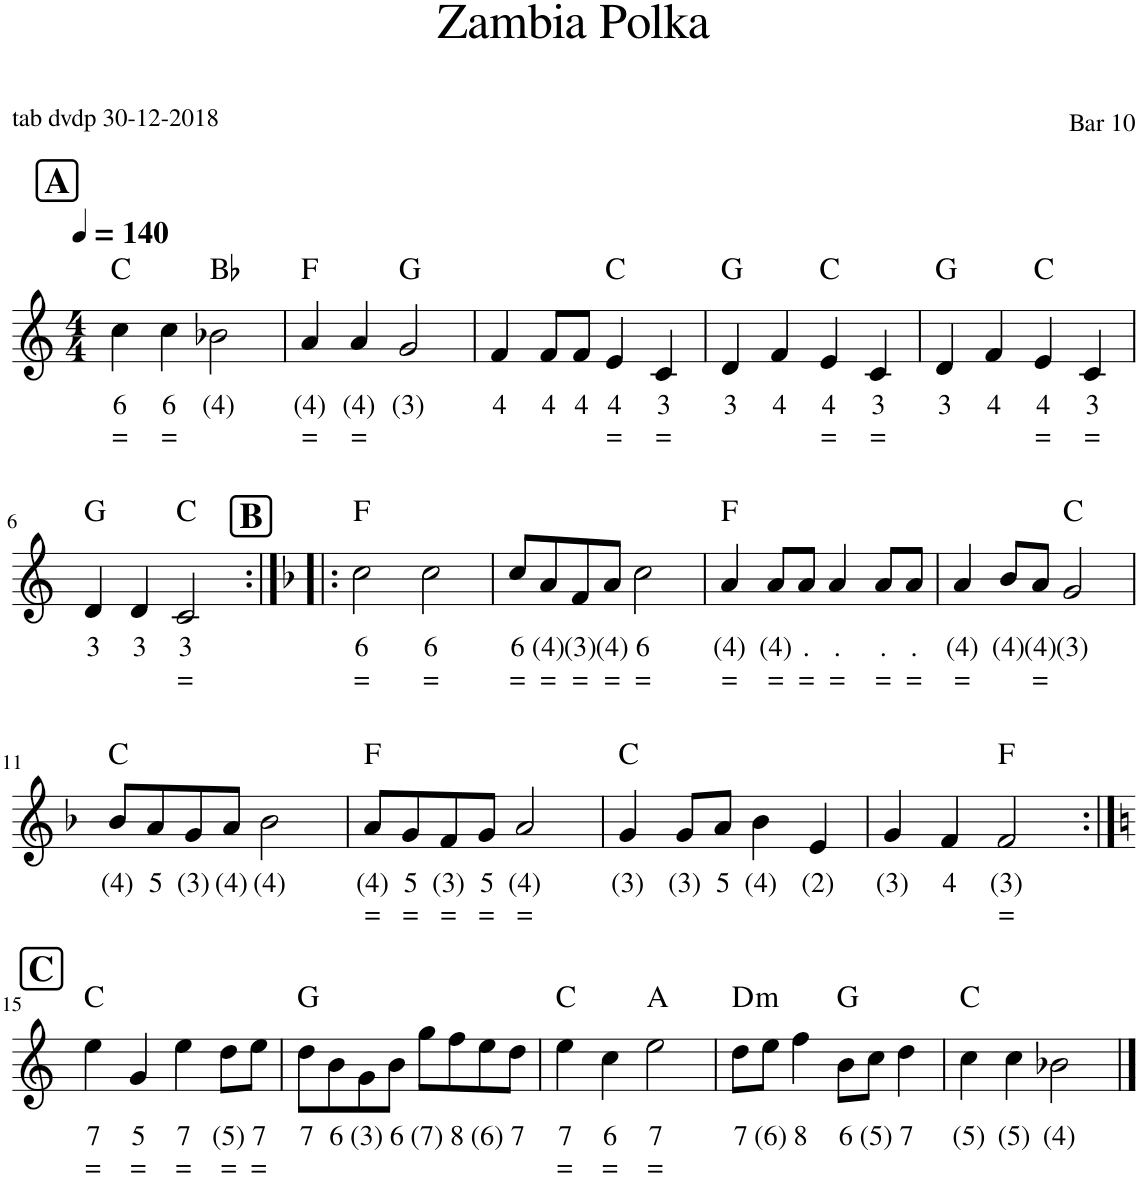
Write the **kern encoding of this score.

**kern	**text	**text	**harte
*part1	*part1	*part1	*part1
*staff1	*staff1	*staff1	*
*I"Stem	*	*	*
*I'Stm.	*	*	*
*clefG2	*	*	*
*k[]	*	*	*
*M4/4	*	*	*
*MM140	*	*	*
!!LO:REH:place=s1:a:B:cj:fs=14:t=A
=1	=1	=1	=1
!	!LO:LY:b	!LO:LY:b	!
4cc\	6	=	C:maj
!	!LO:LY:b	!LO:LY:b	!
4cc\	6	=	.
!	!LO:LY:b	!	!
2b-X\	(4)	.	Bb:maj
=2	=2	=2	=2
!	!LO:LY:b	!LO:LY:b	!
4a/	(4)	=	F:maj
!	!LO:LY:b	!LO:LY:b	!
4a/	(4)	=	.
!	!LO:LY:b	!	!
2g/	(3)	.	G:maj
=3	=3	=3	=3
!	!LO:LY:b	!	!
4f/	4	.	.
!	!LO:LY:b	!	!
8f/L	4	.	.
!	!LO:LY:b	!	!
8f/J	4	.	.
!	!LO:LY:b	!LO:LY:b	!
4e/	4	=	C:maj
!	!LO:LY:b	!LO:LY:b	!
4c/	3	=	.
=4	=4	=4	=4
!	!LO:LY:b	!	!
4d/	3	.	G:maj
!	!LO:LY:b	!	!
4f/	4	.	.
!	!LO:LY:b	!LO:LY:b	!
4e/	4	=	C:maj
!	!LO:LY:b	!LO:LY:b	!
4c/	3	=	.
=5	=5	=5	=5
!	!LO:LY:b	!	!
4d/	3	.	G:maj
!	!LO:LY:b	!	!
4f/	4	.	.
!	!LO:LY:b	!LO:LY:b	!
4e/	4	=	C:maj
!	!LO:LY:b	!LO:LY:b	!
4c/	3	=	.
!!LO:LB:g=z
=6	=6	=6	=6
!	!LO:LY:b	!	!
4d/	3	.	G:maj
!	!LO:LY:b	!	!
4d/	3	.	.
!	!LO:LY:b	!LO:LY:b	!
2c/	3	=	C:maj
!!LO:REH:place=s1:a:B:cj:fs=14:t=B
=7:|!|:	=7:|!|:	=7:|!|:	=7:|!|:
*k[b-]	*	*	*
!	!LO:LY:b	!LO:LY:b	!
2cc\	6	=	F:maj
!	!LO:LY:b	!LO:LY:b	!
2cc\	6	=	.
=8	=8	=8	=8
!	!LO:LY:b	!LO:LY:b	!
8cc/L	6	=	.
!	!LO:LY:b	!LO:LY:b	!
8a/	(4)	=	.
!	!LO:LY:b	!LO:LY:b	!
8f/	(3)	=	.
!	!LO:LY:b	!LO:LY:b	!
8a/J	(4)	=	.
!	!LO:LY:b	!LO:LY:b	!
2cc\	6	=	.
=9	=9	=9	=9
!	!LO:LY:b	!LO:LY:b	!
4a/	(4)	=	F:maj
!	!LO:LY:b	!LO:LY:b	!
8a/L	(4)	=	.
!	!LO:LY:b	!LO:LY:b	!
8a/J	.	=	.
!	!LO:LY:b	!LO:LY:b	!
4a/	.	=	.
!	!LO:LY:b	!LO:LY:b	!
8a/L	.	=	.
!	!LO:LY:b	!LO:LY:b	!
8a/J	.	=	.
=10	=10	=10	=10
!	!LO:LY:b	!LO:LY:b	!
4a/	(4)	=	.
!	!LO:LY:b	!	!
8b-/L	(4)	.	.
!	!LO:LY:b	!LO:LY:b	!
8a/J	(4)	=	.
!	!LO:LY:b	!	!
2g/	(3)	.	C:maj
!!LO:LB:g=z
=11	=11	=11	=11
!	!LO:LY:b	!	!
8b-/L	(4)	.	C:maj
!	!LO:LY:b	!	!
8a/	5	.	.
!	!LO:LY:b	!	!
8g/	(3)	.	.
!	!LO:LY:b	!	!
8a/J	(4)	.	.
!	!LO:LY:b	!	!
2b-\	(4)	.	.
=12	=12	=12	=12
!	!LO:LY:b	!LO:LY:b	!
8a/L	(4)	=	F:maj
!	!LO:LY:b	!LO:LY:b	!
8g/	5	=	.
!	!LO:LY:b	!LO:LY:b	!
8f/	(3)	=	.
!	!LO:LY:b	!LO:LY:b	!
8g/J	5	=	.
!	!LO:LY:b	!LO:LY:b	!
2a/	(4)	=	.
=13	=13	=13	=13
!	!LO:LY:b	!	!
4g/	(3)	.	C:maj
!	!LO:LY:b	!	!
8g/L	(3)	.	.
!	!LO:LY:b	!	!
8a/J	5	.	.
!	!LO:LY:b	!	!
4b-\	(4)	.	.
!	!LO:LY:b	!	!
4e/	(2)	.	.
=14	=14	=14	=14
!	!LO:LY:b	!	!
4g/	(3)	.	.
!	!LO:LY:b	!	!
4f/	4	.	.
!	!LO:LY:b	!LO:LY:b	!
2f/	(3)	=	F:maj
!!LO:LB:g=z
!!LO:REH:place=s1:a:B:cj:fs=14:t=C
=15:|!	=15:|!	=15:|!	=15:|!
*k[]	*	*	*
!	!LO:LY:b	!LO:LY:b	!
4ee\	7	=	C:maj
!	!LO:LY:b	!LO:LY:b	!
4g/	5	=	.
!	!LO:LY:b	!LO:LY:b	!
4ee\	7	=	.
!	!LO:LY:b	!LO:LY:b	!
8dd\L	(5)	=	.
!	!LO:LY:b	!LO:LY:b	!
8ee\J	7	=	.
=16	=16	=16	=16
!	!LO:LY:b	!	!
8dd\L	7	.	G:maj
!	!LO:LY:b	!	!
8b\	6	.	.
!	!LO:LY:b	!	!
8g\	(3)	.	.
!	!LO:LY:b	!	!
8b\J	6	.	.
!	!LO:LY:b	!	!
8gg\L	(7)	.	.
!	!LO:LY:b	!	!
8ff\	8	.	.
!	!LO:LY:b	!	!
8ee\	(6)	.	.
!	!LO:LY:b	!	!
8dd\J	7	.	.
=17	=17	=17	=17
!	!LO:LY:b	!LO:LY:b	!
4ee\	7	=	C:maj
!	!LO:LY:b	!LO:LY:b	!
4cc\	6	=	.
!	!LO:LY:b	!LO:LY:b	!
2ee\	7	=	A:maj
=18	=18	=18	=18
!	!LO:LY:b	!	!LO:H:kt=m
8dd\L	7	.	D:min
!	!LO:LY:b	!	!
8ee\J	(6)	.	.
!	!LO:LY:b	!	!
4ff\	8	.	.
!	!LO:LY:b	!	!
8b\L	6	.	G:maj
!	!LO:LY:b	!	!
8cc\J	(5)	.	.
!	!LO:LY:b	!	!
4dd\	7	.	.
=19	=19	=19	=19
!	!LO:LY:b	!	!
4cc\	(5)	.	C:maj
!	!LO:LY:b	!	!
4cc\	(5)	.	.
!	!LO:LY:b	!	!
2b-X\	(4)	.	.
==	==	==	==
*-	*-	*-	*-
